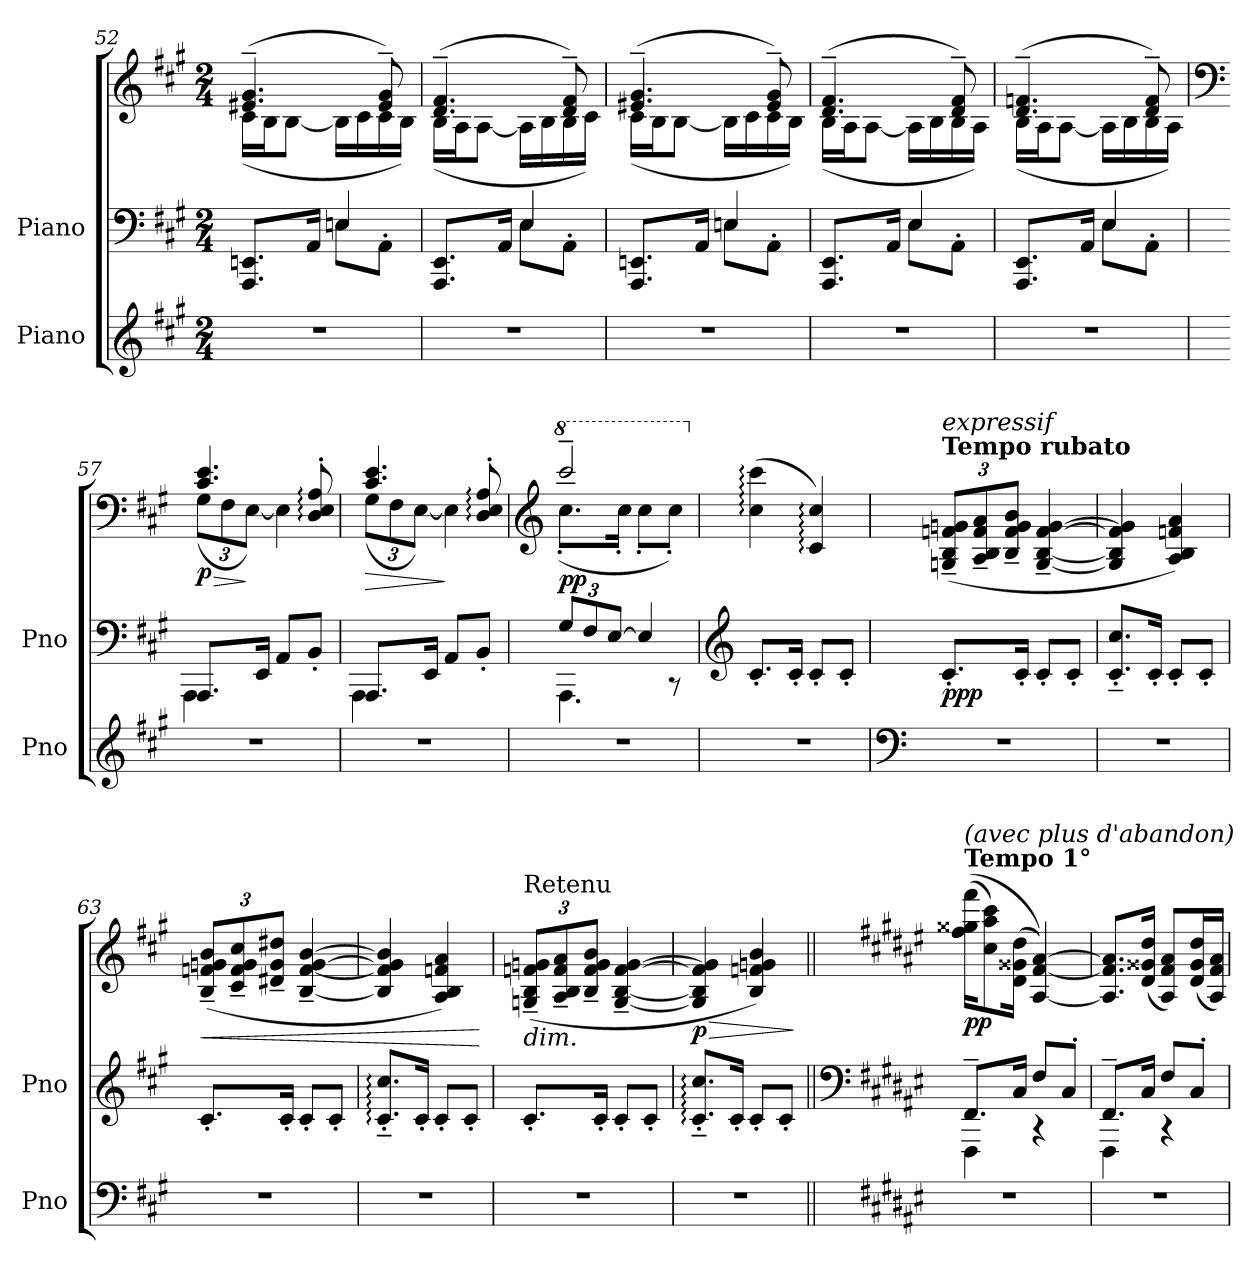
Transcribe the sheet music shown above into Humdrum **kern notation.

**kern	**kern	**kern	**dynam
*part2	*part1	*part1	*part1
*staff3	*staff2	*staff1	*staff1/2
*I"Piano	*I"Piano	*	*
*I'Pno	*I'Pno	*	*
*clefG2	*clefF4	*clefG2	*
*k[f#c#g#]	*k[f#c#g#]	*k[f#c#g#]	*
*M2/4	*M2/4	*M2/4	*
=52	=52	=52	=52
*	*^	*^	*
*	*	*^	*	*	*
2r	8.AAA/ 8.EEni/L	4ryy	4ryy	(>4.e#X/~ 4.g#/~	(<16c#\LL	.
.	.	.	.	.	16B\J	.
.	.	.	.	.	[8B\J	.
.	16AA/Jk	.	.	.	.	.
!	!LO:N:head=solid	!	!	!	!	!
.	8Eni\L	4E/	4ryy	.	16B\LL]	.
.	.	.	.	.	16c#\	.
.	8AA'\J	.	.	8e#/~ 8g#/~)	16c#\	.
.	.	.	.	.	16B\JJ)	.
=53	=53	=53	=53	=53	=53	=53
2r	8.AAA/ 8.EE/L	4ryy	4ryy	(>4.d/~ 4.f#/~	(<16B\LL	.
.	.	.	.	.	16A\J	.
.	.	.	.	.	[8A\J	.
.	16AA/Jk	.	.	.	.	.
!	!LO:N:head=solid	!	!	!	!	!
.	8E\L	4E/	4ryy	.	16A\LL]	.
.	.	.	.	.	16B\	.
.	8AA'\J	.	.	8d/~ 8f#/~)	16B\	.
.	.	.	.	.	16c#\JJ)	.
=54	=54	=54	=54	=54	=54	=54
2r	8.AAA/ 8.EEni/L	4ryy	4ryy	(>4.e#X/~ 4.g#/~	(<16c#\LL	.
.	.	.	.	.	16B\J	.
.	.	.	.	.	[8B\J	.
.	16AA/Jk	.	.	.	.	.
!	!LO:N:head=solid	!	!	!	!	!
.	8Eni\L	4E/	4ryy	.	16B\LL]	.
.	.	.	.	.	16c#\	.
.	8AA'\J	.	.	8e#/~ 8g#/~)	16c#\	.
.	.	.	.	.	16B\JJ)	.
=55	=55	=55	=55	=55	=55	=55
2r	8.AAA/ 8.EE/L	4ryy	4ryy	(>4.d/~ 4.f#/~	(<16B\LL	.
.	.	.	.	.	16A\J	.
.	.	.	.	.	[8A\J	.
.	16AA/Jk	.	.	.	.	.
!	!LO:N:head=solid	!	!	!	!	!
.	8E\L	4E/	4ryy	.	16A\LL]	.
.	.	.	.	.	16B\	.
.	8AA'\J	.	.	8d/~ 8f#/~)	16B\	.
.	.	.	.	.	16A\JJ)	.
!!LO:LB:g=z	!!
=56	=56	=56	=56	=56	=56	=56
2r	8.AAA/ 8.EE/L	4ryy	4ryy	(>4.d/~ 4.fn/~	(<16B\LL	.
.	.	.	.	.	16A\J	.
.	.	.	.	.	[8A\J	.
.	16AA/Jk	.	.	.	.	.
!	!LO:N:head=solid	!	!	!	!	!
.	8E\L	4E/	4ryy	.	16A\LL]	.
.	.	.	.	.	16B\	.
.	8AA'\J	.	.	8d/~ 8f/~)	16B\	.
.	.	.	.	.	16A\JJ)	.
=57	=57	=57	=57	=57	=57	=57
*	*	*	*	*clefF4	*	*
!	!LO:N:head=solid	!	!	!	!	!LO:HP:b
*	*	*	*	*	*Xbrackettup	*
!	!	!	!	!	!	!LO:DY:n=1:b
2r	8.AAA/L	4ryy	4AAA\	4.c#/ 4.e/	(<12G#\L	> p
.	.	.	.	.	12F#\	.
.	.	.	.	.	[12E\J)	]
.	16EE/Jk	.	.	.	.	.
!	!LO:N:head=solid	!	!	!	!	!
.	8AA/L	4ryy	4ryy	.	4E\]	.
.	8BB'/J	.	.	8D/:' 8E/:' 8A/:'	.	.
=58	=58	=58	=58	=58	=58	=58
!	!LO:N:head=solid	!	!	!	!	!LO:HP:b
!	!	!	!	!	!	!LO:DY:n=1:b
!	!	!	!	!	!	!LO:DY:n=2:b
2r	8.AAA/L	4ryy	4AAA\	4.c#/ 4.e/	(<12G#\L	> other-dynamics p
.	.	.	.	.	12F#\	.
.	.	.	.	.	[12E\J)	.
.	16EE/Jk	.	.	.	.	.
!	!LO:N:head=solid	!	!	!	!	!
.	8AA/L	4ryy	4ryy	.	4E\]	]
.	8BB'/J	.	.	8D/:' 8E/:' 8A/:'	.	.
*	*v	*v	*v	*	*	*
=59	=59	=59	=59	=59
*	*	*clefG2	*	*
*	*Xbrackettup	*	*	*
*	*^	*	*	*
*	*	*	*8va	*	*
!	!	!	!	!	!LO:DY:b
2r	12G#/L	4.AAA\	2cccc#~/	(<8.ccc#'\L	pp
.	12F#/	.	.	.	.
.	[12E/J	.	.	.	.
.	.	.	.	16ccc#'\Jk	.
.	4E/]	.	.	8ccc#'\L	.
.	.	8r	.	8ccc#'\J)	.
*	*v	*v	*	*	*
*	*	*v	*v	*
=60	=60	=60	=60
*	*clefG2	*	*
*	*	*X8va	*
2r	8.c#'/L	(>4cc#\: 4ccc#\:	.
.	16c#'/Jk	.	.
.	8c#'/L	4c#/: 4cc#/:)	.
.	8c#'/J	.	.
!!LO:LB:g=z
=61	=61	=61	=61
*clefF4	*	*	*
!	!	!LO:TX:a:B:t=Tempo rubato	!
!	!	!LO:TX:i:t=expressif	!
!	!	!	!LO:DY:b=2
!	!	!	!LO:DY:n=1:b
2r	8.c#'/L	(<12Gn/~ 12B/~ 12fn/~ 12gn/~L	pp p
.	.	12A/~ 12B/~ 12f/~ 12a/~	.
.	.	12B/~ 12f/~ 12g/~ 12b/~J	.
.	16c#'/Jk	.	.
.	8c#'/L	[4G/~ [4B/~ [4f/~ [4g/~	.
.	8c#'/J	.	.
=62	=62	=62	=62
2r	8.c#/'~> 8.cc#/'~>L	4Gn/] 4B/] 4fn/] 4gn/]	.
.	16c#'/Jk	.	.
.	8c#'/L	4A/ 4B/ 4f/ 4a/)	.
.	8c#'/J	.	.
=63	=63	=63	=63
!	!	!	!LO:HP:b
2r	8.c#'/L	(<12B/~ 12fn/~ 12gn/~ 12b/~L	<
.	.	12c#/~ 12f/~ 12g/~ 12cc#/~	.
.	.	12d#X/~ 12g/~ 12dd#X/~J	.
.	16c#'/Jk	.	.
.	8c#'/L	[4B/~ [4f/~ [4g/~ [4b/~	.
.	8c#'/J	.	.
=64	=64	=64	=64
2r	8.c#/:'~> 8.cc#/:'~>L	4B/] 4fn/] 4gn/] 4b/]	.
.	16c#'/Jk	.	.
.	8c#'/L	4A/ 4B/ 4f/ 4a/)	.
.	8c#'/J	.	.
.	.	.	[
=65	=65	=65	=65
!	!	!LO:TX:b:i:t=dim.	!
!	!	!LO:TX:a:t=Retenu	!
2r	8.c#'/L	(<12Gn/~ 12B/~ 12fn/~ 12gn/~L	.
.	.	12A/~ 12B/~ 12f/~ 12a/~	.
.	.	12B/~ 12f/~ 12g/~ 12b/~J	.
.	16c#'/Jk	.	.
.	8c#'/L	[4G/~ [4B/~ [4f/~ [4g/~	.
.	8c#'/J	.	.
=66	=66	=66	=66
!	!	!	!LO:HP:b
!	!	!	!LO:DY:n=1:b
2r	8.c#/:'~> 8.cc#/:'~>L	4Gn/] 4B/] 4fn/] 4gn/]	> p
.	16c#'/Jk	.	.
.	8c#'/L	4B/ 4f/ 4g/ 4b/)	.
.	8c#'/J	.	.
.	.	.	]
!!LO:LB:g=z
=67||	=67||	=67||	=67||
*	*clefF4	*	*
*k[f#c#g#d#a#e#]	*k[f#c#g#d#a#e#]	*k[f#c#g#d#a#e#]	*
*	*^	*	*
!	!	!	!LO:TX:a:B:t=Tempo 1°	!
!	!	!	!LO:TX:a:i:t=(avec plus d'abandon)	!
!	!	!	!	!LO:DY:b
2r	8.FF#~/L	4FFF#\	(>(>16ff#\ 16gg##X\ 16fff#\KL	pp
.	.	.	8cc#\ 8aa#\ 8ccc#\)	.
.	16C#/Jk	.	(>16d#\ 16g##X\ 16dd#\Jk	.
.	8F#/L	4r	[4A#/ [4f#/ [4a#/))	.
.	8C#'</J	.	.	.
=68	=68	=68	=68	=68
2r	8.FF#~/L	4FFF#\	8.A#/] 8.f#/] 8.a#/]L	.
.	16C#/Jk	.	(>16d#/ 16g##X/ 16dd#/Jk	.
.	8F#/L	4r	8A#/ 8f#/ 8a#/L)	.
.	8C#'</J	.	(>16d#/ 16g##/ 16dd#/L	.
.	.	.	16A#/ 16f#/ 16a#/JJ)	.
*	*v	*v	*	*
=	=	=	=
*-	*-	*-	*-
